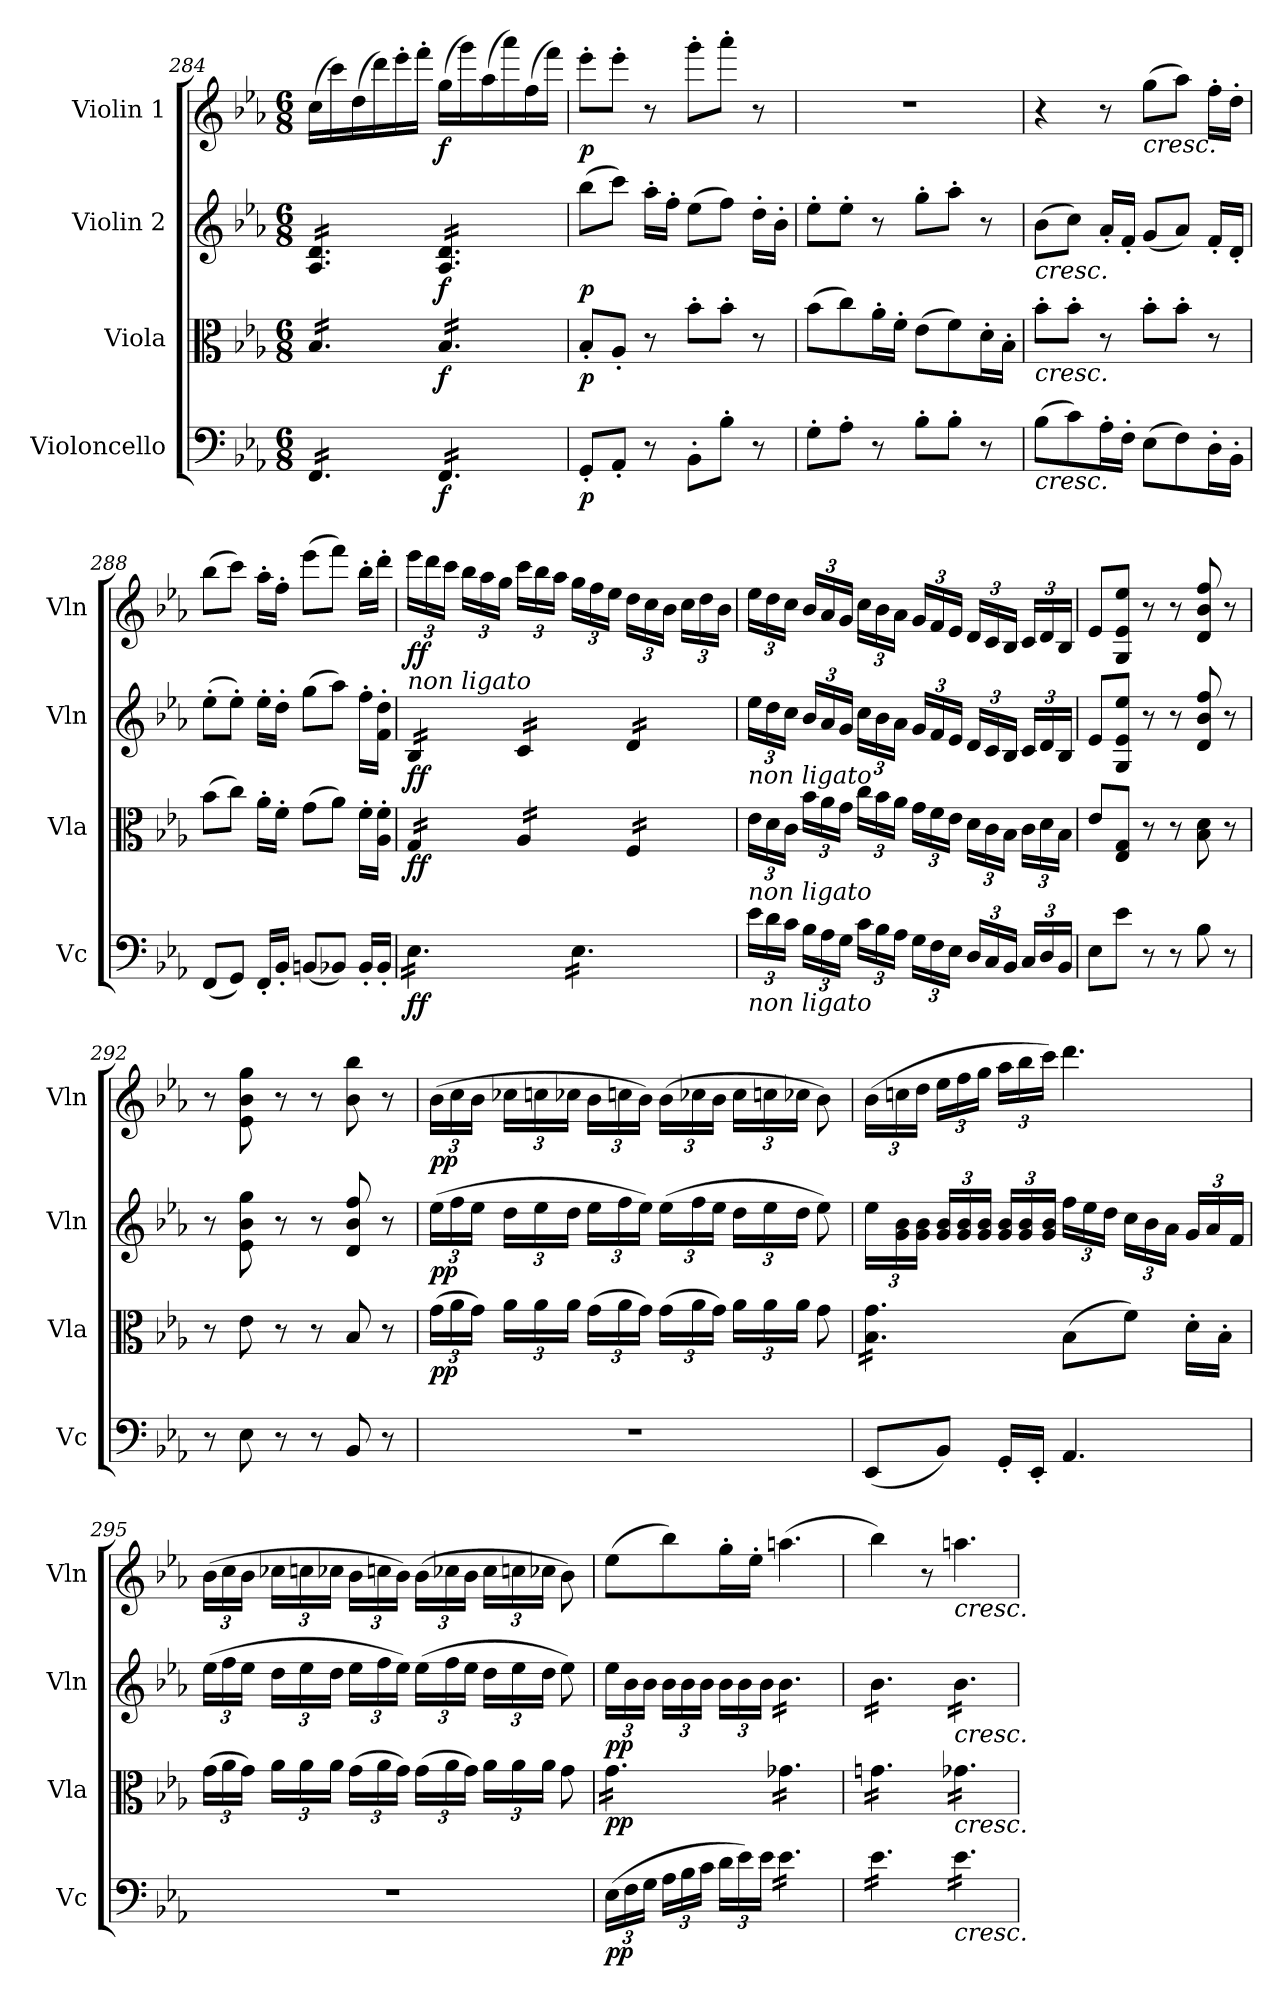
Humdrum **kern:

**kern	**dynam	**kern	**dynam	**kern	**dynam	**kern	**dynam
*part4	*part4	*part3	*part3	*part2	*part2	*part1	*part1
*staff4	*staff4	*staff3	*staff3	*staff2	*staff2	*staff1	*staff1
*I"Violoncello	*	*I"Viola	*	*I"Violin 2	*	*I"Violin 1	*
*I'Vc	*	*I'Vla	*	*I'Vln	*	*I'Vln	*
*clefF4	*	*clefC3	*	*clefG2	*	*clefG2	*
*k[b-e-a-]	*	*k[b-e-a-]	*	*k[b-e-a-]	*	*k[b-e-a-]	*
*M6/8	*	*M6/8	*	*M6/8	*	*M6/8	*
=284	=284	=284	=284	=284	=284	=284	=284
*tremolo	*	*	*	*	*	*	*
*	*	*tremolo	*	*	*	*	*
*	*	*	*	*tremolo	*	*	*
16FF/LL	.	16B-/LL	.	16A-/ 16d/LL	.	(16cc\LL	.
16FF/	.	16B-/	.	16A-/ 16d/	.	16ccc\)	.
16FF/	.	16B-/	.	16A-/ 16d/	.	(16dd\	.
16FF/	.	16B-/	.	16A-/ 16d/	.	16ddd\)	.
16FF/	.	16B-/	.	16A-/ 16d/	.	16eee-'\	.
16FF/JJ	.	16B-/JJ	.	16A-/ 16d/JJ	.	16fff'\JJ	.
!	!LO:DY:b	!	!LO:DY:b	!	!LO:DY:b	!	!LO:DY:b
16FF/LL	f	16B-/LL	f	16A-/ 16d/LL	f	(16gg\LL	f
16FF/	.	16B-/	.	16A-/ 16d/	.	16ggg\)	.
16FF/	.	16B-/	.	16A-/ 16d/	.	(16aa-\	.
16FF/	.	16B-/	.	16A-/ 16d/	.	16aaa-\)	.
16FF/	.	16B-/	.	16A-/ 16d/	.	(16ff\	.
16FF/JJ	.	16B-/JJ	.	16A-/ 16d/JJ	.	16fff\JJ)	.
*	*	*	*	*Xtremolo	*	*	*
*	*	*Xtremolo	*	*	*	*	*
*Xtremolo	*	*	*	*	*	*	*
=285	=285	=285	=285	=285	=285	=285	=285
!	!LO:DY:b	!	!LO:DY:b	!	!LO:DY:b	!	!LO:DY:b
8GG'/L	p	8B-'/L	p	(8bb-\L	p	8eee-'\L	p
8AA-'/J	.	8A-'/J	.	8ccc\J)	.	8eee-'\J	.
8r	.	8r	.	16aa-'\LL	.	8r	.
.	.	.	.	16ff'\JJ	.	.	.
8BB-'\L	.	8b-'\L	.	(8ee-\L	.	8ggg'\L	.
8B-'\J	.	8b-'\J	.	8ff\J)	.	8aaa-'\J	.
8r	.	8r	.	16dd'\LL	.	8r	.
.	.	.	.	16b-'\JJ	.	.	.
=286	=286	=286	=286	=286	=286	=286	=286
8G'\L	.	(8b-\L	.	8ee-'\L	.	2.r	.
8A-'\J	.	8cc\)	.	8ee-'\J	.	.	.
8r	.	16a-'\L	.	8r	.	.	.
.	.	16f'\JJ	.	.	.	.	.
8B-'\L	.	(8e-\L	.	8gg'\L	.	.	.
8B-'\J	.	8f\)	.	8aa-'\J	.	.	.
8r	.	16d'\L	.	8r	.	.	.
.	.	16B-'\JJ	.	.	.	.	.
!!LO:LB:g=z
=287	=287	=287	=287	=287	=287	=287	=287
!	!	!	!	!LO:TX:b:i:t=cresc.	!	!	!
!	!	!LO:TX:b:i:t=cresc.	!	!	!	!	!
!LO:TX:b:i:t=cresc.	!	!	!	!	!	!	!
(8B-\L	.	8b-'\L	.	(8b-\L	.	4r	.
8c\)	.	8b-'\J	.	8cc\J)	.	.	.
16A-'\L	.	8r	.	16a-'/LL	.	8r	.
16F'\JJ	.	.	.	16f'/JJ	.	.	.
!	!	!	!	!	!	!LO:TX:b:i:t=cresc.	!
(8E-\L	.	8b-'\L	.	(8g/L	.	(8gg\L	.
8F\)	.	8b-'\J	.	8a-/J)	.	8aa-\J)	.
16D'\L	.	8r	.	16f'/LL	.	16ff'\LL	.
16BB-'\JJ	.	.	.	16d'/JJ	.	16dd'\JJ	.
=288	=288	=288	=288	=288	=288	=288	=288
(8FF/L	.	(8b-\L	.	(8ee-'\L	.	(8bb-\L	.
8GG/J)	.	8cc\J)	.	8ee-'\J)	.	8ccc\J)	.
16FF'/LL	.	16a-'\LL	.	16ee-'\LL	.	16aa-'\LL	.
16BB-'/JJ	.	16f'\JJ	.	16dd'\JJ	.	16ff'\JJ	.
(8BBn/L	.	(8g\L	.	(8gg\L	.	(8eee-\L	.
8BB-X/J)	.	8a-\J)	.	8aa-\J)	.	8fff\J)	.
16BB-'/LL	.	16f'\LL	.	16ff'\LL	.	16bb-'\LL	.
16BB-'/JJ	.	16A-\' 16f\'JJ	.	16f\' 16dd\'JJ	.	16ddd'\JJ	.
!!LO:LB:g=z
=289	=289	=289	=289	=289	=289	=289	=289
*	*	*	*	*	*	*Xbrackettup	*
!	!	!	!	!	!	!LO:TX:b:i:t=non ligato	!
!LO:TX:a:t=9	!	!	!	!	!	!	!
!	!LO:DY:b	!	!LO:DY:b	!	!LO:DY:b	!	!LO:DY:b
*tremolo	*	*	*	*	*	*	*
*	*	*tremolo	*	*	*	*	*
*	*	*	*	*tremolo	*	*	*
16E-\LL	ff	24G/LL	ff	24B-/LL	ff	24eee-\LL	ff
.	.	24G/	.	24B-/	.	24ddd\	.
16E-\	.	.	.	.	.	.	.
.	.	24G/	.	24B-/	.	24ccc\JJ	.
16E-\	.	24G/	.	24B-/	.	24bb-\LL	.
.	.	24G/	.	24B-/	.	24aa-\	.
16E-\	.	.	.	.	.	.	.
.	.	24G/JJ	.	24B-/JJ	.	24gg\JJ	.
16E-\	.	24A-/LL	.	24c/LL	.	24ccc\LL	.
.	.	24A-/	.	24c/	.	24bb-\	.
16E-\JJ	.	.	.	.	.	.	.
.	.	24A-/	.	24c/	.	24aa-\JJ	.
16E-\LL	.	24A-/	.	24c/	.	24gg\LL	.
.	.	24A-/	.	24c/	.	24ff\	.
16E-\	.	.	.	.	.	.	.
.	.	24A-/JJ	.	24c/JJ	.	24ee-\JJ	.
16E-\	.	24F/LL	.	24d/LL	.	24dd\LL	.
.	.	24F/	.	24d/	.	24cc\	.
16E-\	.	.	.	.	.	.	.
.	.	24F/	.	24d/	.	24b-\JJ	.
16E-\	.	24F/	.	24d/	.	24cc\LL	.
.	.	24F/	.	24d/	.	24dd\	.
16E-\JJ	.	.	.	.	.	.	.
*Xtremolo	*	*	*	*	*	*	*
.	.	24F/JJ	.	24d/JJ	.	24b-\JJ	.
*	*	*	*	*Xtremolo	*	*	*
*	*	*Xtremolo	*	*	*	*	*
=290	=290	=290	=290	=290	=290	=290	=290
*Xbrackettup	*	*Xbrackettup	*	*Xbrackettup	*	*	*
!	!	!	!	!LO:TX:b:i:t=non ligato	!	!	!
!	!	!LO:TX:b:i:t=non ligato	!	!	!	!	!
!LO:TX:b:i:t=non ligato	!	!	!	!	!	!	!
24e-\LL	.	24e-\LL	.	24ee-\LL	.	24ee-\LL	.
24d\	.	24d\	.	24dd\	.	24dd\	.
24c\JJ	.	24c\JJ	.	24cc\JJ	.	24cc\JJ	.
24B-\LL	.	24b-\LL	.	24b-/LL	.	24b-/LL	.
24A-\	.	24a-\	.	24a-/	.	24a-/	.
24G\JJ	.	24g\JJ	.	24g/JJ	.	24g/JJ	.
24c\LL	.	24cc\LL	.	24cc\LL	.	24cc\LL	.
24B-\	.	24b-\	.	24b-\	.	24b-\	.
24A-\JJ	.	24a-\JJ	.	24a-\JJ	.	24a-\JJ	.
24G\LL	.	24g\LL	.	24g/LL	.	24g/LL	.
24F\	.	24f\	.	24f/	.	24f/	.
24E-\JJ	.	24e-\JJ	.	24e-/JJ	.	24e-/JJ	.
24D/LL	.	24d\LL	.	24d/LL	.	24d/LL	.
24C/	.	24c\	.	24c/	.	24c/	.
24BB-/JJ	.	24B-\JJ	.	24B-/JJ	.	24B-/JJ	.
24C/LL	.	24c\LL	.	24c/LL	.	24c/LL	.
24D/	.	24d\	.	24d/	.	24d/	.
24BB-/JJ	.	24B-\JJ	.	24B-/JJ	.	24B-/JJ	.
=291	=291	=291	=291	=291	=291	=291	=291
8E-\L	.	8e-/L	.	8e-/L	.	8e-/L	.
8e-\J	.	8E-/ 8G/J	.	8G/ 8e-/ 8ee-/J	.	8G/ 8e-/ 8ee-/J	.
8r	.	8r	.	8r	.	8r	.
8r	.	8r	.	8r	.	8r	.
8B-\	.	8B-\ 8d\	.	8d/ 8b-/ 8ff/	.	8d/ 8b-/ 8ff/	.
8r	.	8r	.	8r	.	8r	.
!!LO:PB:g=z
=292	=292	=292	=292	=292	=292	=292	=292
8r	.	8r	.	8r	.	8r	.
8E-\	.	8e-\	.	8e-\ 8b-\ 8gg\	.	8e-\ 8b-\ 8gg\	.
8r	.	8r	.	8r	.	8r	.
8r	.	8r	.	8r	.	8r	.
8BB-/	.	8B-/	.	8d/ 8b-/ 8ff/	.	8b-\ 8bb-\	.
8r	.	8r	.	8r	.	8r	.
=293	=293	=293	=293	=293	=293	=293	=293
!	!	!	!LO:DY:b	!	!LO:DY:b	!	!LO:DY:b
2.r	.	(24g\LL	pp	(24ee-\LL	pp	(24b-\LL	pp
.	.	24a-\	.	24ff\	.	24cc\	.
.	.	24g\JJ)	.	24ee-\JJ	.	24b-\JJ	.
.	.	24a-\LL	.	24dd\LL	.	24cc-X\LL	.
.	.	24a-\	.	24ee-\	.	24ccn\	.
.	.	24a-\JJ	.	24dd\JJ	.	24cc-X\JJ	.
.	.	(24g\LL	.	24ee-\LL	.	24b-\LL	.
.	.	24a-\	.	24ff\	.	24ccn\	.
.	.	24g\JJ)	.	24ee-\JJ)	.	24b-\JJ)	.
.	.	(24g\LL	.	(24ee-\LL	.	(24b-\LL	.
.	.	24a-\	.	24ff\	.	24cc-X\	.
.	.	24g\JJ)	.	24ee-\JJ	.	24b-\JJ	.
.	.	24a-\LL	.	24dd\LL	.	24cc-\LL	.
.	.	24a-\	.	24ee-\	.	24ccn\	.
.	.	24a-\JJ	.	24dd\JJ	.	24cc-X\JJ	.
.	.	8g\	.	8ee-\)	.	8b-\)	.
!!LO:LB:g=z
=294	=294	=294	=294	=294	=294	=294	=294
!	!LO:DY:b	!	!	!	!	!	!
!	!LO:DY:n=1:b	!	!LO:DY:b	!	!	!	!
!	!	!	!LO:DY:n=1:b	!	!LO:DY:b	!	!
!	!	!	!	!	!LO:DY:n=1:b	!	!LO:DY:b
!	!	!	!	!	!	!	!LO:DY:n=1:b
*	*	*tremolo	*	*	*	*	*
(8EE-/L	other-dynamics pp	16B-\ 16g\LL	other-dynamics pp	24ee-\LL	other-dynamics pp	(24b-\LL	other-dynamics pp
.	.	.	.	24g\ 24b-\	.	24ccn\	.
.	.	16B-\ 16g\	.	.	.	.	.
.	.	.	.	24g\ 24b-\JJ	.	24dd\JJ	.
8BB-/J)	.	16B-\ 16g\	.	24g/ 24b-/LL	.	24ee-\LL	.
.	.	.	.	24g/ 24b-/	.	24ff\	.
.	.	16B-\ 16g\	.	.	.	.	.
.	.	.	.	24g/ 24b-/JJ	.	24gg\JJ	.
16GG'/LL	.	16B-\ 16g\	.	24g/ 24b-/LL	.	24aa-\LL	.
.	.	.	.	24g/ 24b-/	.	24bb-\	.
16EE-'/JJ	.	16B-\ 16g\JJ	.	.	.	.	.
*	*	*Xtremolo	*	*	*	*	*
.	.	.	.	24g/ 24b-/JJ	.	24ccc\JJ)	.
4.AA-/	.	(8B-\L	.	24ff\LL	.	4.ddd\	.
.	.	.	.	24ee-\	.	.	.
.	.	.	.	24dd\JJ	.	.	.
.	.	8f\J)	.	24cc\LL	.	.	.
.	.	.	.	24b-\	.	.	.
.	.	.	.	24a-\JJ	.	.	.
.	.	16d'\LL	.	24g/LL	.	.	.
.	.	.	.	24a-/	.	.	.
.	.	16B-'\JJ	.	.	.	.	.
.	.	.	.	24f/JJ	.	.	.
=295	=295	=295	=295	=295	=295	=295	=295
2.r	.	(24g\LL	.	(24ee-\LL	.	(24b-\LL	.
.	.	24a-\	.	24ff\	.	24cc\	.
.	.	24g\JJ)	.	24ee-\JJ	.	24b-\JJ	.
.	.	24a-\LL	.	24dd\LL	.	24cc-X\LL	.
.	.	24a-\	.	24ee-\	.	24ccn\	.
.	.	24a-\JJ	.	24dd\JJ	.	24cc-X\JJ	.
.	.	(24g\LL	.	24ee-\LL	.	24b-\LL	.
.	.	24a-\	.	24ff\	.	24ccn\	.
.	.	24g\JJ)	.	24ee-\JJ)	.	24b-\JJ)	.
.	.	(24g\LL	.	(24ee-\LL	.	(24b-\LL	.
.	.	24a-\	.	24ff\	.	24cc-X\	.
.	.	24g\JJ)	.	24ee-\JJ	.	24b-\JJ	.
.	.	24a-\LL	.	24dd\LL	.	24cc-\LL	.
.	.	24a-\	.	24ee-\	.	24ccn\	.
.	.	24a-\JJ	.	24dd\JJ	.	24cc-X\JJ	.
.	.	8g\	.	8ee-\)	.	8b-\)	.
=296	=296	=296	=296	=296	=296	=296	=296
!	!LO:DY:b	!	!LO:DY:b	!	!LO:DY:b	!	!
*	*	*tremolo	*	*	*	*	*
(24E-\LL	pp	16g\LL	pp	24ee-\LL	pp	(8ee-\L	.
24F\	.	.	.	24b-\	.	.	.
.	.	16g\	.	.	.	.	.
24G\JJ	.	.	.	24b-\JJ	.	.	.
24A-\LL	.	16g\	.	24b-\LL	.	8bb-\)	.
24B-\	.	.	.	24b-\	.	.	.
.	.	16g\	.	.	.	.	.
24c\JJ	.	.	.	24b-\JJ	.	.	.
24d\LL	.	16g\	.	24b-\LL	.	16gg'\L	.
24e-\)	.	.	.	24b-\	.	.	.
.	.	16g\JJ	.	.	.	16ee-'\JJ	.
24e-\JJ	.	.	.	24b-\JJ	.	.	.
*tremolo	*	*	*	*	*	*	*
*	*	*	*	*tremolo	*	*	*
16e-\LL	.	16g-X\LL	.	16b-\LL	.	(4.aan\	.
16e-\	.	16g-X\	.	16b-\	.	.	.
16e-\	.	16g-X\	.	16b-\	.	.	.
16e-\	.	16g-X\	.	16b-\	.	.	.
16e-\	.	16g-X\	.	16b-\	.	.	.
16e-\JJ	.	16g-X\JJ	.	16b-\JJ	.	.	.
=297	=297	=297	=297	=297	=297	=297	=297
16e-\LL	.	16gn\LL	.	16b-\LL	.	4bb-\)	.
16e-\	.	16gn\	.	16b-\	.	.	.
16e-\	.	16gn\	.	16b-\	.	.	.
16e-\	.	16gn\	.	16b-\	.	.	.
16e-\	.	16gn\	.	16b-\	.	8r	.
16e-\JJ	.	16gn\JJ	.	16b-\JJ	.	.	.
!	!	!	!	!	!	!LO:TX:b:i:t=cresc.	!
!	!	!	!	!LO:TX:b:i:t=cresc.	!	!	!
!	!	!LO:TX:b:i:t=cresc.	!	!	!	!	!
!LO:TX:b:i:t=cresc.	!	!	!	!	!	!	!
16e-\LL	.	16g-X\LL	.	16b-\LL	.	4.aan\	.
16e-\	.	16g-X\	.	16b-\	.	.	.
16e-\	.	16g-X\	.	16b-\	.	.	.
16e-\	.	16g-X\	.	16b-\	.	.	.
16e-\	.	16g-X\	.	16b-\	.	.	.
16e-\JJ	.	16g-X\JJ	.	16b-\JJ	.	.	.
*	*	*	*	*Xtremolo	*	*	*
*	*	*Xtremolo	*	*	*	*	*
*Xtremolo	*	*	*	*	*	*	*
=	=	=	=	=	=	=	=
*-	*-	*-	*-	*-	*-	*-	*-
